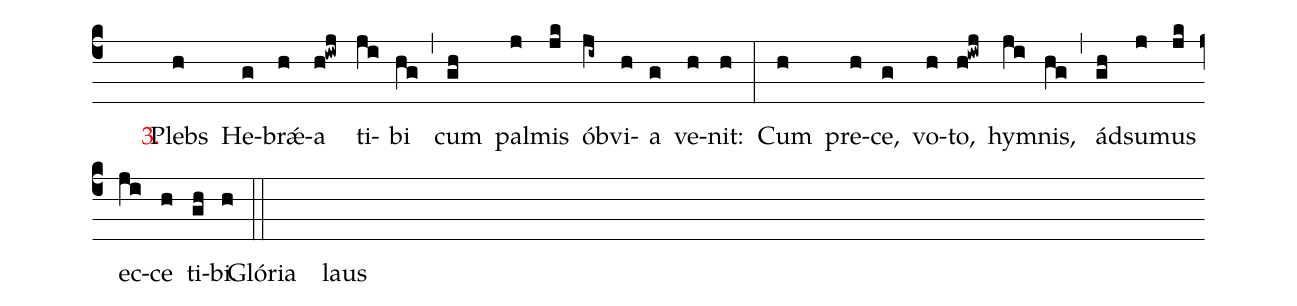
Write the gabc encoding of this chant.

mode:.;
%%
(c4) () <v>\red{3.}</v>() Plebs(h) He(g)br<sp>'ae</sp>(h)a(h!iwj) ti(ji)bi(hg) (,) cum(gh) pal(j)mis(jk) ób(ji~)vi(h)a(g) ve(h)nit:(h) (:) Cum(h) pre(h)ce,(g) vo(h)to,(h!iwj) hym(ji)nis,(hg) (,) ád(gh)su(j)mus(jk) ec(ji)ce(h) ti(gh)bi.(h) (::) Glória() laus() ()
